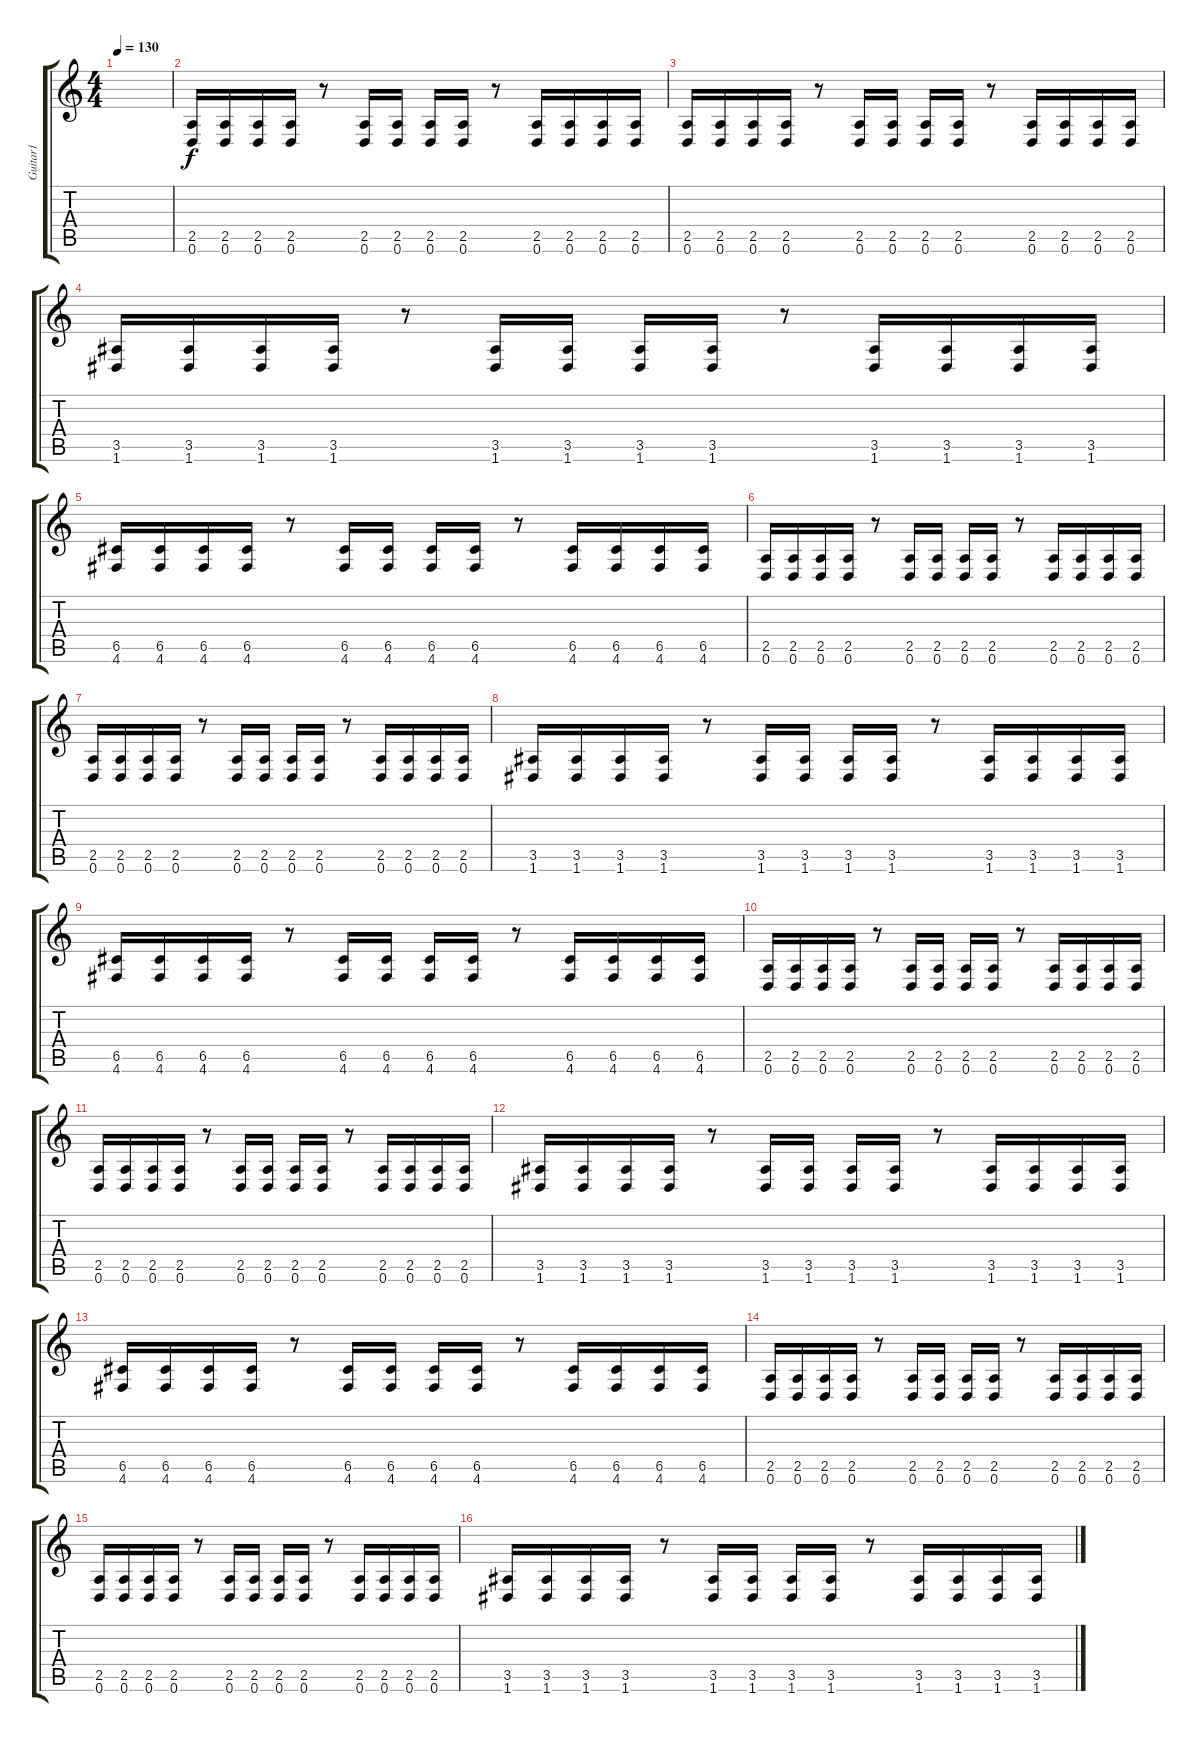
\track ("Guitar1" "Guitar1") {instrument distortionguitar}
\staff {score tabs}
\tuning (D4 A3 F3 C3 G2 D2) {hide}
\ts (4 4)
\tempo 130
\clef g2
\ks c
|
(2.5 0.6).16 (2.5 0.6).16 (2.5 0.6).16 (2.5 0.6).16 r.8 (2.5 0.6).16 (2.5 0.6).16 (2.5 0.6).16 (2.5 0.6).16 r.8 (2.5 0.6).16 (2.5 0.6).16 (2.5 0.6).16 (2.5 0.6).16 |
(2.5 0.6).16 (2.5 0.6).16 (2.5 0.6).16 (2.5 0.6).16 r.8 (2.5 0.6).16 (2.5 0.6).16 (2.5 0.6).16 (2.5 0.6).16 r.8 (2.5 0.6).16 (2.5 0.6).16 (2.5 0.6).16 (2.5 0.6).16 |
(3.5 1.6).16 (3.5 1.6).16 (3.5 1.6).16 (3.5 1.6).16 r.8 (3.5 1.6).16 (3.5 1.6).16 (3.5 1.6).16 (3.5 1.6).16 r.8 (3.5 1.6).16 (3.5 1.6).16 (3.5 1.6).16 (3.5 1.6).16 |
(6.5 4.6).16 (6.5 4.6).16 (6.5 4.6).16 (6.5 4.6).16 r.8 (6.5 4.6).16 (6.5 4.6).16 (6.5 4.6).16 (6.5 4.6).16 r.8 (6.5 4.6).16 (6.5 4.6).16 (6.5 4.6).16 (6.5 4.6).16 |
(2.5 0.6).16 (2.5 0.6).16 (2.5 0.6).16 (2.5 0.6).16 r.8 (2.5 0.6).16 (2.5 0.6).16 (2.5 0.6).16 (2.5 0.6).16 r.8 (2.5 0.6).16 (2.5 0.6).16 (2.5 0.6).16 (2.5 0.6).16 |
(2.5 0.6).16 (2.5 0.6).16 (2.5 0.6).16 (2.5 0.6).16 r.8 (2.5 0.6).16 (2.5 0.6).16 (2.5 0.6).16 (2.5 0.6).16 r.8 (2.5 0.6).16 (2.5 0.6).16 (2.5 0.6).16 (2.5 0.6).16 |
(3.5 1.6).16 (3.5 1.6).16 (3.5 1.6).16 (3.5 1.6).16 r.8 (3.5 1.6).16 (3.5 1.6).16 (3.5 1.6).16 (3.5 1.6).16 r.8 (3.5 1.6).16 (3.5 1.6).16 (3.5 1.6).16 (3.5 1.6).16 |
(6.5 4.6).16 (6.5 4.6).16 (6.5 4.6).16 (6.5 4.6).16 r.8 (6.5 4.6).16 (6.5 4.6).16 (6.5 4.6).16 (6.5 4.6).16 r.8 (6.5 4.6).16 (6.5 4.6).16 (6.5 4.6).16 (6.5 4.6).16 |
(2.5 0.6).16 (2.5 0.6).16 (2.5 0.6).16 (2.5 0.6).16 r.8 (2.5 0.6).16 (2.5 0.6).16 (2.5 0.6).16 (2.5 0.6).16 r.8 (2.5 0.6).16 (2.5 0.6).16 (2.5 0.6).16 (2.5 0.6).16 |
(2.5 0.6).16 (2.5 0.6).16 (2.5 0.6).16 (2.5 0.6).16 r.8 (2.5 0.6).16 (2.5 0.6).16 (2.5 0.6).16 (2.5 0.6).16 r.8 (2.5 0.6).16 (2.5 0.6).16 (2.5 0.6).16 (2.5 0.6).16 |
(3.5 1.6).16 (3.5 1.6).16 (3.5 1.6).16 (3.5 1.6).16 r.8 (3.5 1.6).16 (3.5 1.6).16 (3.5 1.6).16 (3.5 1.6).16 r.8 (3.5 1.6).16 (3.5 1.6).16 (3.5 1.6).16 (3.5 1.6).16 |
(6.5 4.6).16 (6.5 4.6).16 (6.5 4.6).16 (6.5 4.6).16 r.8 (6.5 4.6).16 (6.5 4.6).16 (6.5 4.6).16 (6.5 4.6).16 r.8 (6.5 4.6).16 (6.5 4.6).16 (6.5 4.6).16 (6.5 4.6).16 |
(2.5 0.6).16 (2.5 0.6).16 (2.5 0.6).16 (2.5 0.6).16 r.8 (2.5 0.6).16 (2.5 0.6).16 (2.5 0.6).16 (2.5 0.6).16 r.8 (2.5 0.6).16 (2.5 0.6).16 (2.5 0.6).16 (2.5 0.6).16 |
(2.5 0.6).16 (2.5 0.6).16 (2.5 0.6).16 (2.5 0.6).16 r.8 (2.5 0.6).16 (2.5 0.6).16 (2.5 0.6).16 (2.5 0.6).16 r.8 (2.5 0.6).16 (2.5 0.6).16 (2.5 0.6).16 (2.5 0.6).16 |
(3.5 1.6).16 (3.5 1.6).16 (3.5 1.6).16 (3.5 1.6).16 r.8 (3.5 1.6).16 (3.5 1.6).16 (3.5 1.6).16 (3.5 1.6).16 r.8 (3.5 1.6).16 (3.5 1.6).16 (3.5 1.6).16 (3.5 1.6).16
